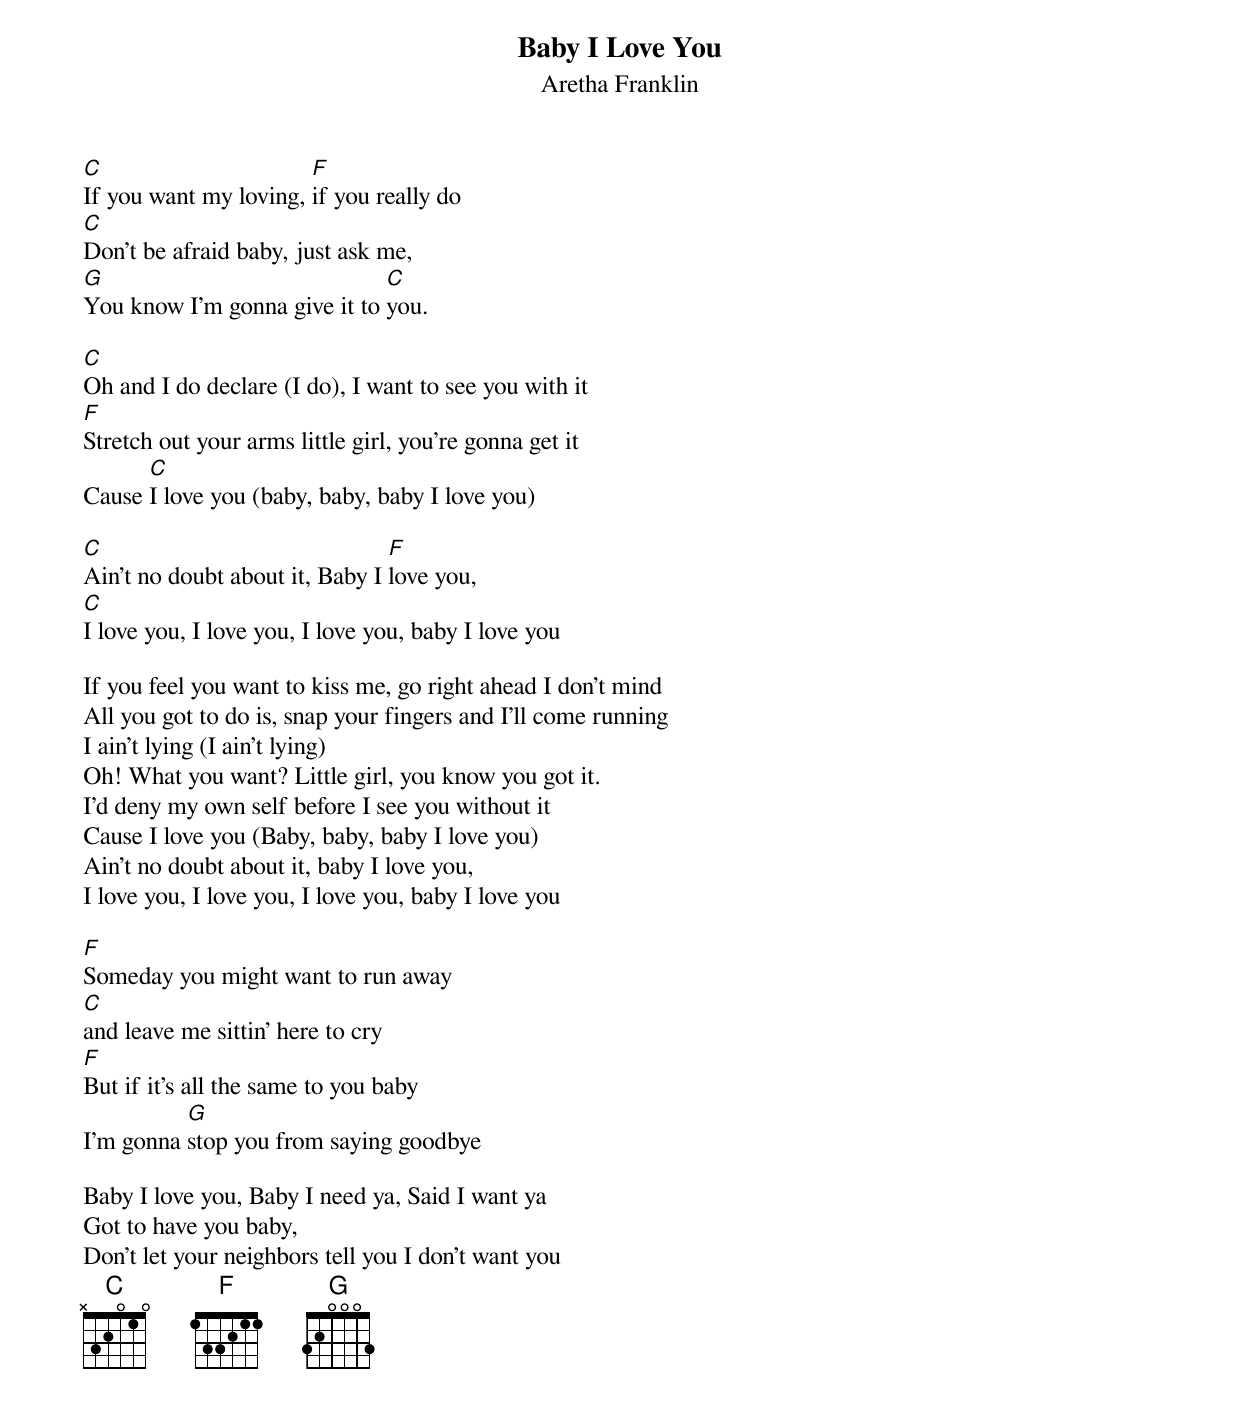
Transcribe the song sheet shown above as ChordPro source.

{t:Baby I Love You}
{st:Aretha Franklin}

[C]If you want my loving, [F]if you really do
[C]Don't be afraid baby, just ask me,
[G]You know I'm gonna give it to [C]you.

[C]Oh and I do declare (I do), I want to see you with it
[F]Stretch out your arms little girl, you're gonna get it
Cause [C]I love you (baby, baby, baby I love you)

[C]Ain't no doubt about it, Baby I [F]love you,
[C]I love you, I love you, I love you, baby I love you

If you feel you want to kiss me, go right ahead I don't mind
All you got to do is, snap your fingers and I'll come running
I ain't lying (I ain't lying)
Oh! What you want? Little girl, you know you got it.
I'd deny my own self before I see you without it
Cause I love you (Baby, baby, baby I love you)
Ain't no doubt about it, baby I love you,
I love you, I love you, I love you, baby I love you

[F]Someday you might want to run away
[C]and leave me sittin' here to cry
[F]But if it's all the same to you baby
I'm gonna [G]stop you from saying goodbye

Baby I love you, Baby I need ya, Said I want ya
Got to have you baby,
Don't let your neighbors tell you I don't want you
